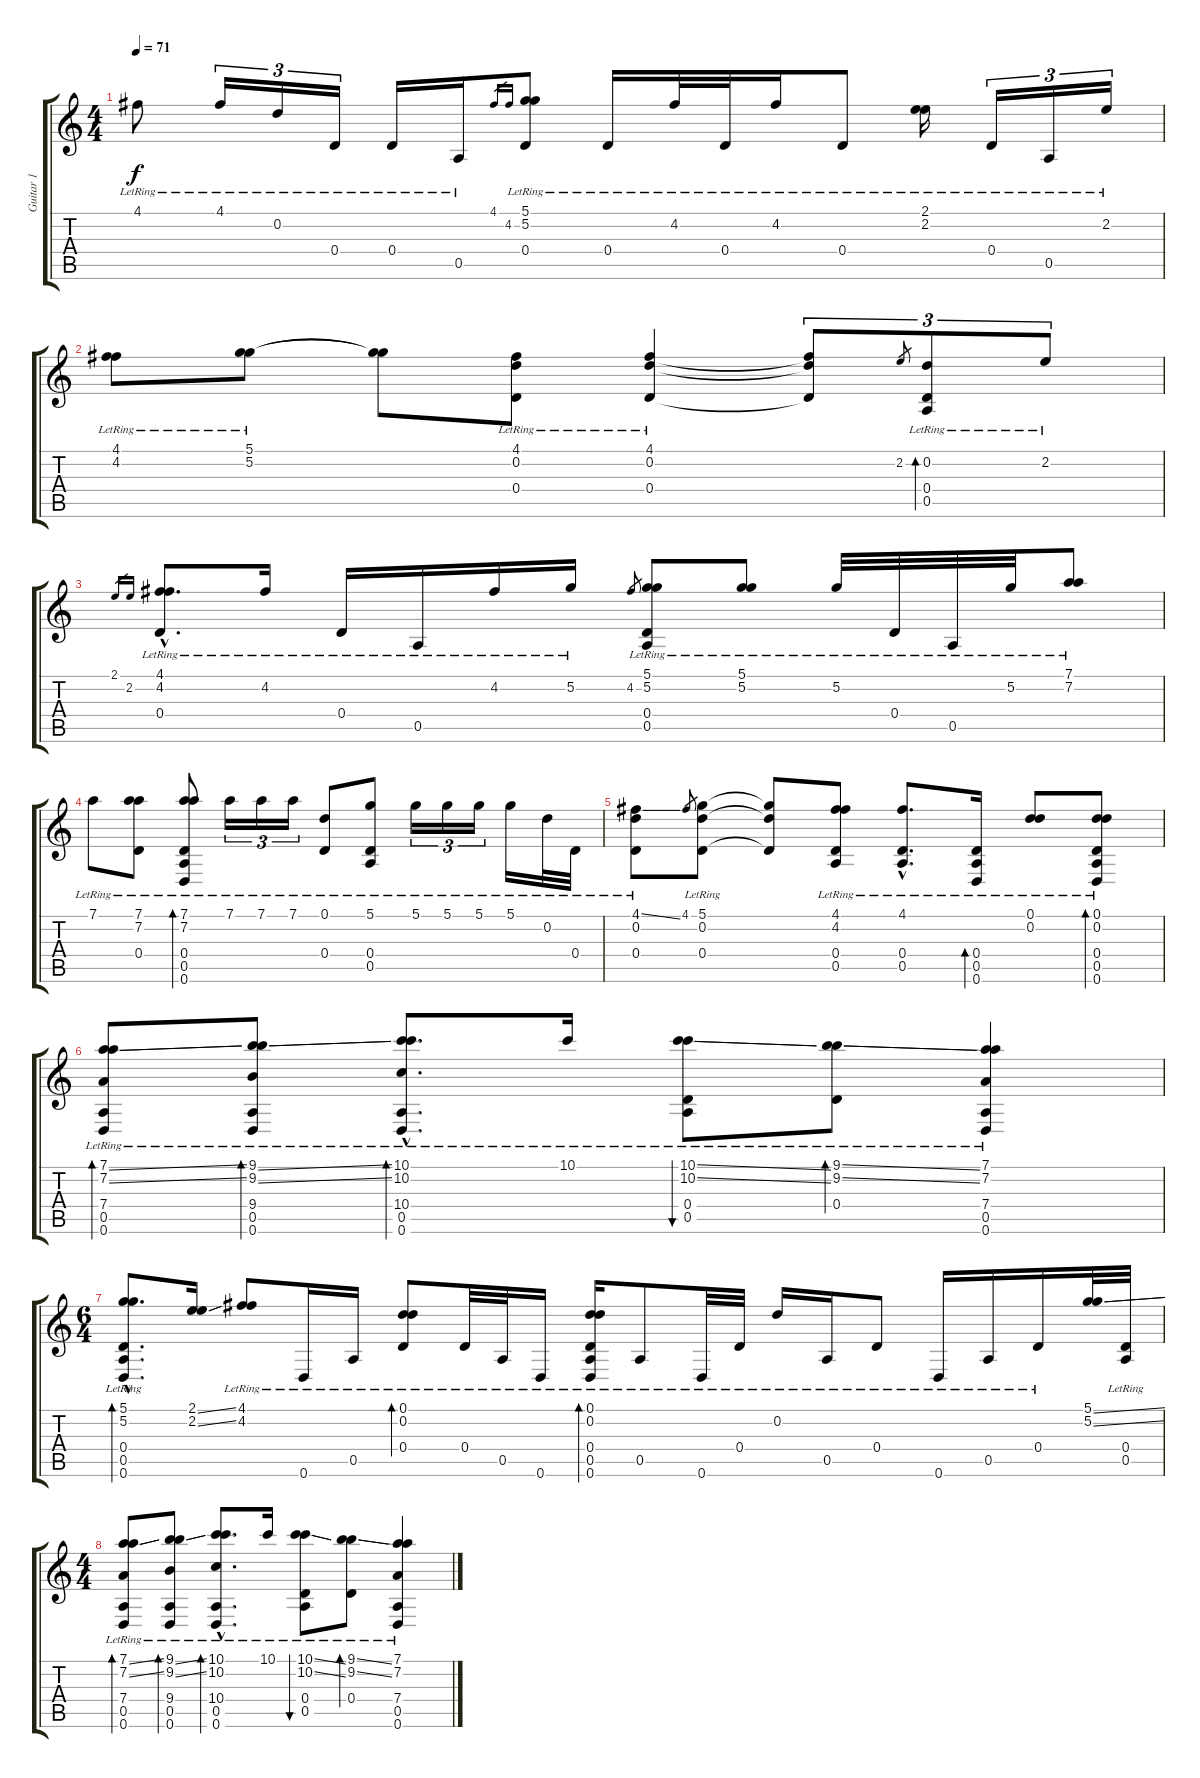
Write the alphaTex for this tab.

\track ("Guitar 1" "Guitar 1") {instrument acousticguitarsteel}
\staff {score tabs}
\tuning (D4 D4 A3 D3 A2 D2) {hide}
\ts (4 4)
\tempo 71
\clef g2
\ks c
4.1{lr}.8{dy f} 4.1{lr}.16{tu (3 2)} 0.2{lr}.16{tu (3 2)} 0.4{lr}.16{tu (3 2)} 0.4{lr}.16 0.5{lr}.16 4.1.16{gr} 4.2.16{gr} (5.1 5.2 0.4{lr}).8 0.4{lr}.16 4.2{lr}.32 0.4{lr}.32 4.2{lr}.16 0.4{lr}.8 (2.1{lr} 2.2{lr}).16 0.4{lr}.16{tu (3 2)} 0.5{lr}.16{tu (3 2)} 2.2{lr}.16{tu (3 2)} |
(4.1{lr} 4.2{lr}).8 (5.1{lr} 5.2{lr}).8 (5.1{t} 5.2{t}).8 (4.1{lr} 0.2{lr} 0.4{lr}).8 (4.1{lr} 0.2{lr} 0.4{lr}).4 (4.1{t} 0.2{t} 0.4{t}).8{tu (3 2)} 2.2.8{gr} (0.2 0.4{lr} 0.5{lr}).8{tu (3 2) bd 240} 2.2{lr}.8{tu (3 2)} |
2.1.16{gr} 2.2.16{gr} (4.1{hac} 4.2{hac} 0.4{hac lr}).8{d} 4.2{lr}.16 0.4{lr}.16 0.5{lr}.16 4.2{lr}.16 5.2{lr}.16 4.2.8{gr} (5.1{lr} 5.2 0.4{lr} 0.5{lr}).8 (5.1{lr} 5.2{lr}).8 5.2{lr}.32 0.4{lr}.32 0.5{lr}.32 5.2{lr}.32 (7.1{lr} 7.2{lr}).8 |
7.1{lr}.8 (7.1{lr} 7.2{lr} 0.4{lr}).8 (7.1{lr} 7.2{lr} 0.4{lr} 0.5{lr} 0.6{lr}).8{bd 240} 7.1{lr}.16{tu (3 2)} 7.1{lr}.16{tu (3 2)} 7.1{lr}.16{tu (3 2)} (0.1{lr} 0.4{lr}).8 (5.1{lr} 0.4{lr} 0.5{lr}).8 5.1{lr}.16{tu (3 2)} 5.1{lr}.16{tu (3 2)} 5.1{lr}.16{tu (3 2)} 5.1{lr}.16 0.2{lr}.32 0.4{lr}.32 |
(4.1{ss} 0.2{lr} 0.4{lr}).8 4.1.8{gr} (5.1 0.2{lr} 0.4{lr}).8 (5.1{t} 0.2{t} 0.4{t}).8 (4.1{lr} 4.2{lr} 0.4{lr} 0.5{lr}).8 (4.1{hac lr} 0.4{hac lr} 0.5{hac lr}).8{d} (0.4{lr} 0.5{lr} 0.6{lr}).16{bd 240} (0.1{lr} 0.2{lr}).8 (0.1{lr} 0.2{lr} 0.4{lr} 0.5{lr} 0.6{lr}).8{bd 240} |
(7.1{ss} 7.2{ss} 7.4{lr} 0.5{lr} 0.6{lr}).8{bd 240} (9.1{ss} 9.2{ss} 9.4{lr} 0.5{lr} 0.6{lr}).8{bd 240} (10.1{hac lr} 10.2{hac lr} 10.4{hac lr} 0.5{hac lr} 0.6{hac lr}).8{d bd 240} 10.1{lr}.16 (10.1{ss} 10.2{ss} 0.4{lr} 0.5{lr}).8{bu 240} (9.1{ss} 9.2{ss} 0.4{lr}).8{bd 240} (7.1{lr} 7.2{lr} 7.4{lr} 0.5{lr} 0.6{lr}).4 |
\ts (6 4)
(5.1{hac lr} 5.2{hac lr} 0.4{hac lr} 0.5{hac lr} 0.6{hac lr}).8{d bd 240} (2.1{ss} 2.2{ss}).16 (4.1{lr} 4.2{lr}).8 0.6{lr}.16 0.5{lr}.16 (0.1{lr} 0.2{lr} 0.4{lr}).8{bd 240} 0.4{lr}.32 0.5{lr}.32 0.6{lr}.16 (0.1{lr} 0.2{lr} 0.4{lr} 0.5{lr} 0.6{lr}).16{bd 240} 0.5{lr}.8 0.6{lr}.32 0.4{lr}.32 0.2{lr}.16 0.5{lr}.16 0.4{lr}.8 0.6{lr}.16 0.5{lr}.16 0.4{lr}.16 (5.1{ss} 5.2{ss}).32 (0.4{lr} 0.5{lr}).32 |
\ts (4 4)
(7.1{ss} 7.2{ss} 7.4{lr} 0.5{lr} 0.6{lr}).8{bd 240} (9.1{ss} 9.2{ss} 9.4{lr} 0.5{lr} 0.6{lr}).8{bd 240} (10.1{hac lr} 10.2{hac lr} 10.4{hac lr} 0.5{hac lr} 0.6{hac lr}).8{d bd 240} 10.1{lr}.16 (10.1{ss} 10.2{ss} 0.4{lr} 0.5{lr}).8{bu 240} (9.1{ss} 9.2{ss} 0.4{lr}).8{bd 240} (7.1{lr} 7.2{lr} 7.4{lr} 0.5{lr} 0.6{lr}).4
